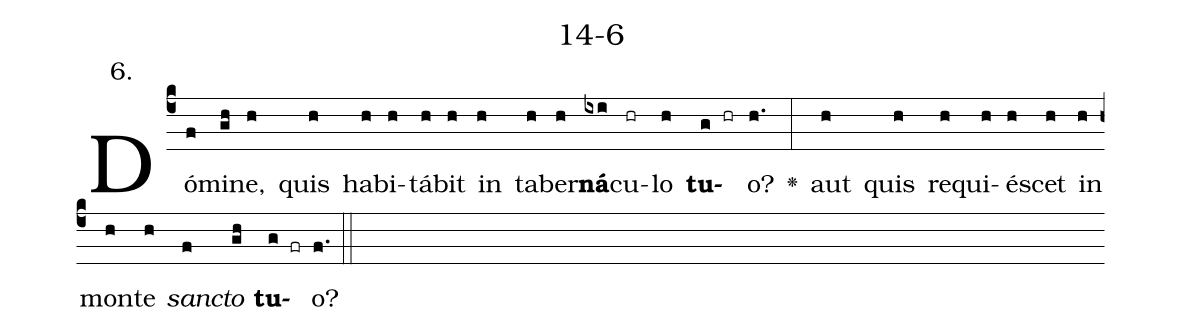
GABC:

name: 14-6;
annotation: 6.;
%%
(c4)Dó(f)mi(gh)ne,(h) quis(h) ha(h)bi(h)tá(h)bit(h) in(h) ta(h)ber(h)<b>ná</b>(ixi)cu(hr)lo(h) <b>tu</b>(g hr)o?(h.) <v>\greheightstar</v>(:) aut(h) quis(h) re(h)qui(h)é(h)scet(h) in(h) mon(h)te(h) <i>sanc</i>(f)<i>to</i>(gh) <b>tu</b>(g fr)o?(f.) (::)


%E(h) u(h) o(f) u(gh) a(g) e.(f.) (::)
